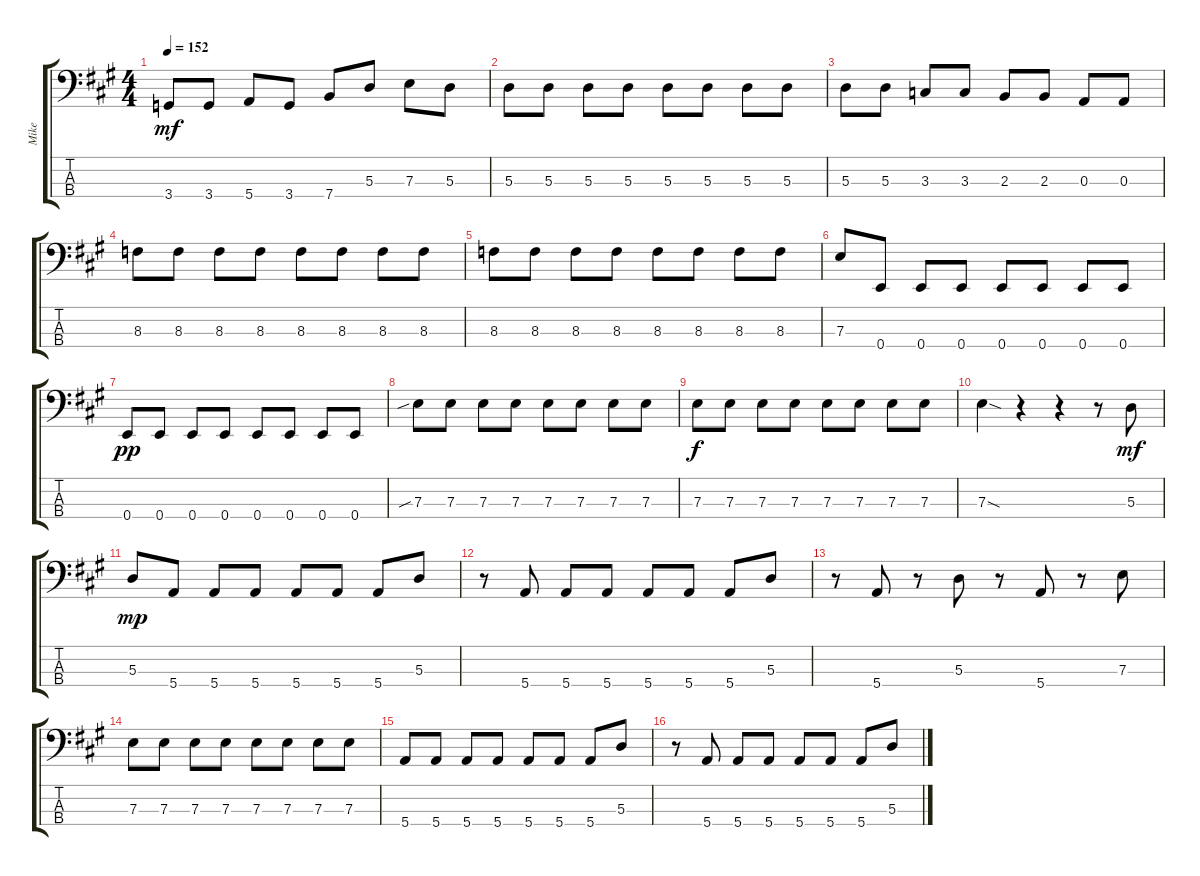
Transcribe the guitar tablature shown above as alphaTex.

\track ("Mike" "Mike") {instrument electricbasspick}
\staff {score tabs}
\tuning (G2 D2 A1 E1) {hide}
\ts (4 4)
\tempo 152
\clef f4
\ks a
3.4.8{dy mf} 3.4.8 5.4.8 3.4.8 7.4.8 5.3.8 7.3.8 5.3.8 |
5.3.8 5.3.8 5.3.8 5.3.8 5.3.8 5.3.8 5.3.8 5.3.8 |
5.3.8 5.3.8 3.3.8 3.3.8 2.3.8 2.3.8 0.3.8 0.3.8 |
8.3.8 8.3.8 8.3.8 8.3.8 8.3.8 8.3.8 8.3.8 8.3.8 |
8.3.8 8.3.8 8.3.8 8.3.8 8.3.8 8.3.8 8.3.8 8.3.8 |
7.3.8 0.4.8 0.4.8 0.4.8 0.4.8 0.4.8 0.4.8 0.4.8 |
0.4.8{dy pp} 0.4.8 0.4.8 0.4.8 0.4.8 0.4.8 0.4.8 0.4.8 |
7.3{sib}.8 7.3.8 7.3.8 7.3.8 7.3.8 7.3.8 7.3.8 7.3.8 |
7.3.8{dy f} 7.3.8 7.3.8 7.3.8 7.3.8 7.3.8 7.3.8 7.3.8 |
7.3{sod}.4 r.4 r.4 r.8 5.3.8{dy mf} |
5.3.8{dy mp} 5.4.8 5.4.8 5.4.8 5.4.8 5.4.8 5.4.8 5.3.8 |
r.8 5.4.8 5.4.8 5.4.8 5.4.8 5.4.8 5.4.8 5.3.8 |
r.8 5.4.8 r.8 5.3.8 r.8 5.4.8 r.8 7.3.8 |
7.3.8 7.3.8 7.3.8 7.3.8 7.3.8 7.3.8 7.3.8 7.3.8 |
5.4.8 5.4.8 5.4.8 5.4.8 5.4.8 5.4.8 5.4.8 5.3.8 |
r.8 5.4.8 5.4.8 5.4.8 5.4.8 5.4.8 5.4.8 5.3.8
